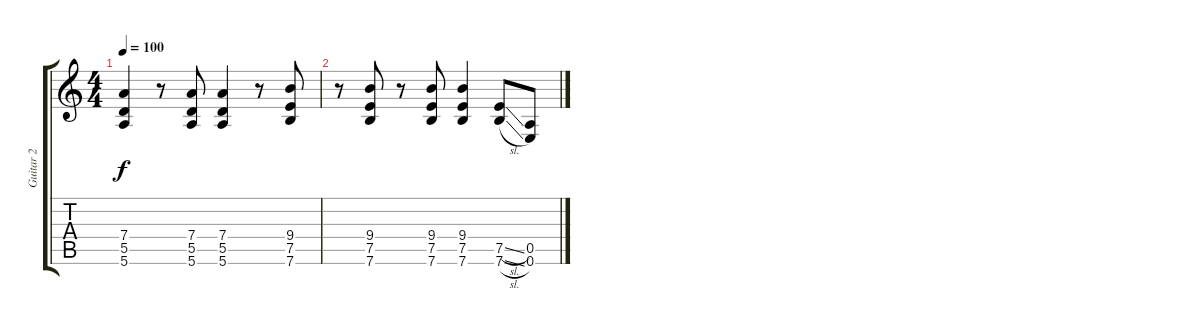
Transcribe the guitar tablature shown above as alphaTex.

\track ("Guitar 2" "Guitar 2") {instrument distortionguitar}
\staff {score tabs}
\tuning (E4 B3 G3 D3 A2 E2) {hide}
\ts (4 4)
\tempo 100
\clef g2
\ks c
(7.4 5.5 5.6).4{dy f} r.8 (7.4 5.5 5.6).8 (7.4 5.5 5.6).4 r.8 (9.4 7.5 7.6).8 |
r.8 (9.4 7.5 7.6).8 r.8 (9.4 7.5 7.6).8 (9.4 7.5 7.6).4 (7.5{sl} 7.6{sl}).8 (0.5 0.6).8
